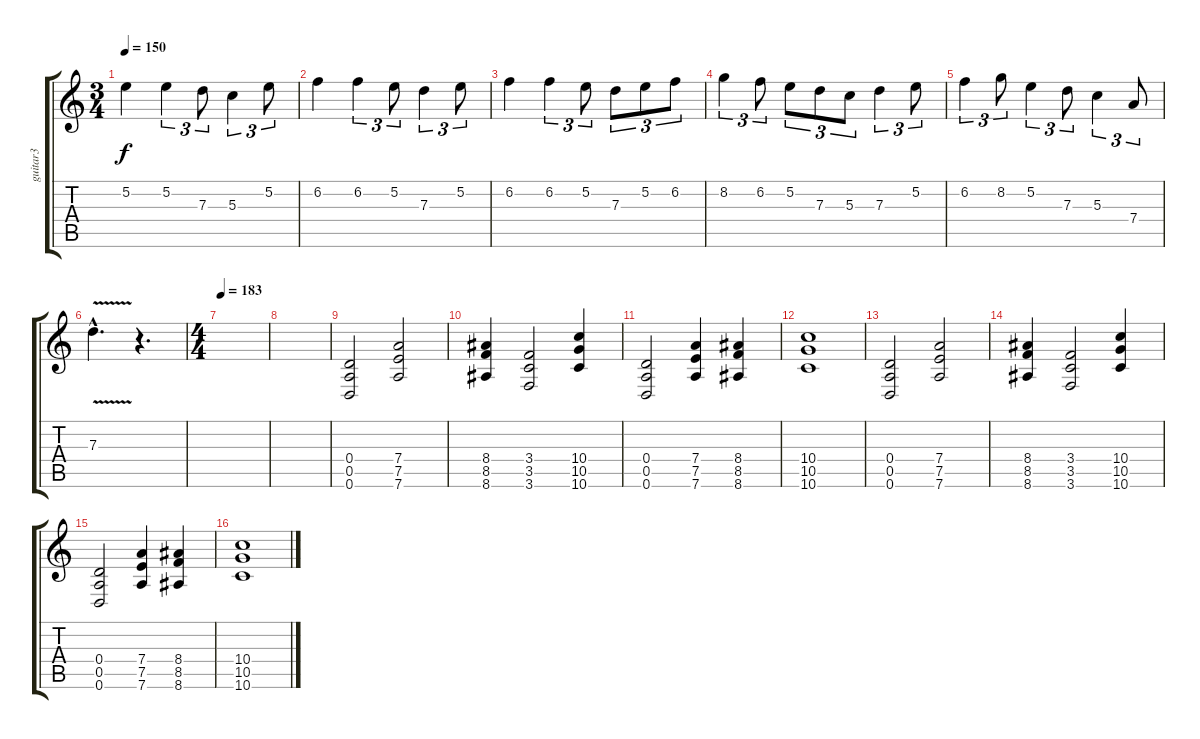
\track ("guitar3" "guitar3") {instrument distortionguitar}
\staff {score tabs}
\tuning (E4 B3 G3 D3 A2 D2) {hide}
\ts (3 4)
\tempo 150
\clef g2
\ks c
5.2.4{dy f} 5.2.4{tu (3 2)} 7.3.8{tu (3 2)} 5.3.4{tu (3 2)} 5.2.8{tu (3 2)} |
6.2.4 6.2.4{tu (3 2)} 5.2.8{tu (3 2)} 7.3.4{tu (3 2)} 5.2.8{tu (3 2)} |
6.2.4 6.2.4{tu (3 2)} 5.2.8{tu (3 2)} 7.3.8{tu (3 2)} 5.2.8{tu (3 2)} 6.2.8{tu (3 2)} |
8.2.4{tu (3 2)} 6.2.8{tu (3 2)} 5.2.8{tu (3 2)} 7.3.8{tu (3 2)} 5.3.8{tu (3 2)} 7.3.4{tu (3 2)} 5.2.8{tu (3 2)} |
6.2.4{tu (3 2)} 8.2.8{tu (3 2)} 5.2.4{tu (3 2)} 7.3.8{tu (3 2)} 5.3.4{tu (3 2)} 7.4.8{tu (3 2)} |
7.3{v hac}.4{d} r.4{d} |
\ts (4 4)
\tempo 183
|
|
(0.4 0.5 0.6).2{volume 11 balance 2} (7.4 7.5 7.6).2 |
(8.4 8.5 8.6).4 (3.4 3.5 3.6).2 (10.4 10.5 10.6).4 |
(0.4 0.5 0.6).2 (7.4 7.5 7.6).4 (8.4 8.5 8.6).4 |
(10.4 10.5 10.6).1 |
(0.4 0.5 0.6).2 (7.4 7.5 7.6).2 |
(8.4 8.5 8.6).4 (3.4 3.5 3.6).2 (10.4 10.5 10.6).4 |
(0.4 0.5 0.6).2 (7.4 7.5 7.6).4 (8.4 8.5 8.6).4 |
(10.4 10.5 10.6).1
